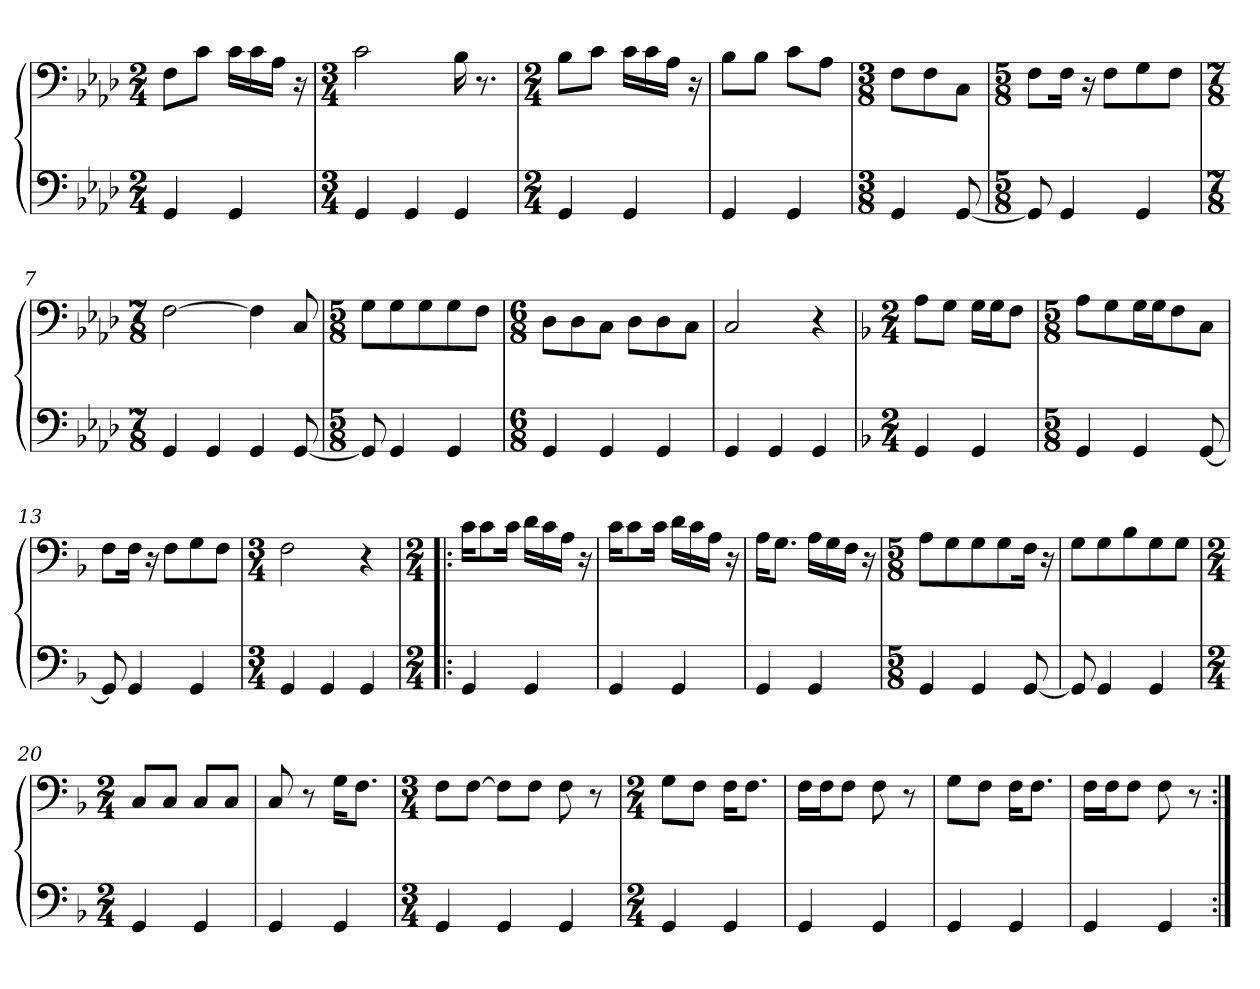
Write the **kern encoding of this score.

**kern	**kern
*part1	*part1
*staff2	*staff1
*clefF4	*clefF4
*k[b-e-a-d-]	*k[b-e-a-d-]
*M2/4	*M2/4
=1	=1
4GG/	8F\L
.	8c\J
4GG/	16c\LL
.	16c\
.	16A-\JJ
.	16r
=2	=2
*M3/4	*M3/4
4GG/	2c\
4GG/	.
4GG/	16B-\
.	8.r
=3	=3
*M2/4	*M2/4
4GG/	8B-\L
.	8c\J
4GG/	16c\LL
.	16c\
.	16A-\JJ
.	16r
=4	=4
4GG/	8B-\L
.	8B-\J
4GG/	8c\L
.	8A-\J
=5	=5
*M3/8	*M3/8
4GG/	8F\L
.	8F\
[8GG/	8C\J
=6	=6
*M5/8	*M5/8
8GG/]	8F\L
4GG/	16F\Jk
.	16r
.	8F\L
4GG/	8G\
.	8F\J
=7	=7
*M7/8	*M7/8
4GG/	[2F\
4GG/	.
4GG/	4F\]
[8GG/	8C/
=8	=8
*M5/8	*M5/8
8GG/]	8G\L
4GG/	8G\
.	8G\
4GG/	8G\
.	8F\J
=9	=9
*M6/8	*M6/8
4GG/	8D-\L
.	8D-\
4GG/	8C\J
.	8D-\L
4GG/	8D-\
.	8C\J
=10	=10
4GG/	2C/
4GG/	.
4GG/	4r
=11	=11
*k[b-]	*k[b-]
*M2/4	*M2/4
4GG/	8A\L
.	8G\J
4GG/	16G\LL
.	16G\J
.	8F\J
=12	=12
*M5/8	*M5/8
4GG/	8A\L
.	8G\
4GG/	16G\L
.	16G\J
.	8F\
[8GG/	8C\J
=13	=13
8GG/]	8F\L
4GG/	16F\Jk
.	16r
.	8F\L
4GG/	8G\
.	8F\J
=14	=14
*M3/4	*M3/4
4GG/	2F\
4GG/	.
4GG/	4r
=15!|:	=15!|:
*M2/4	*M2/4
4GG/	16c\KL
.	8c\
.	16c\Jk
4GG/	16d\LL
.	16c\
.	16A\JJ
.	16r
=16	=16
4GG/	16c\KL
.	8c\
.	16c\Jk
4GG/	16d\LL
.	16c\
.	16A\JJ
.	16r
=17	=17
4GG/	16A\KL
.	8.G\J
4GG/	16A\LL
.	16G\
.	16F\JJ
.	16r
=18	=18
*M5/8	*M5/8
4GG/	8A\L
.	8G\
4GG/	8G\
.	8G\
[8GG/	16F\Jk
.	16r
=19	=19
8GG/]	8G\L
4GG/	8G\
.	8B-\
4GG/	8G\
.	8G\J
=20	=20
*M2/4	*M2/4
4GG/	8C/L
.	8C/J
4GG/	8C/L
.	8C/J
=21	=21
4GG/	8C/
.	8r
4GG/	16G\KL
.	8.F\J
=22	=22
*M3/4	*M3/4
4GG/	8F\L
.	[8F\J
4GG/	8F\L]
.	8F\J
4GG/	8F\
.	8r
=23	=23
*M2/4	*M2/4
4GG/	8G\L
.	8F\J
4GG/	16F\KL
.	8.F\J
=24	=24
4GG/	16F\LL
.	16F\J
.	8F\J
4GG/	8F\
.	8r
=25	=25
4GG/	8G\L
.	8F\J
4GG/	16F\KL
.	8.F\J
=26	=26
4GG/	16F\LL
.	16F\J
.	8F\J
4GG/	8F\
.	8r
=:|!	=:|!
*-	*-
